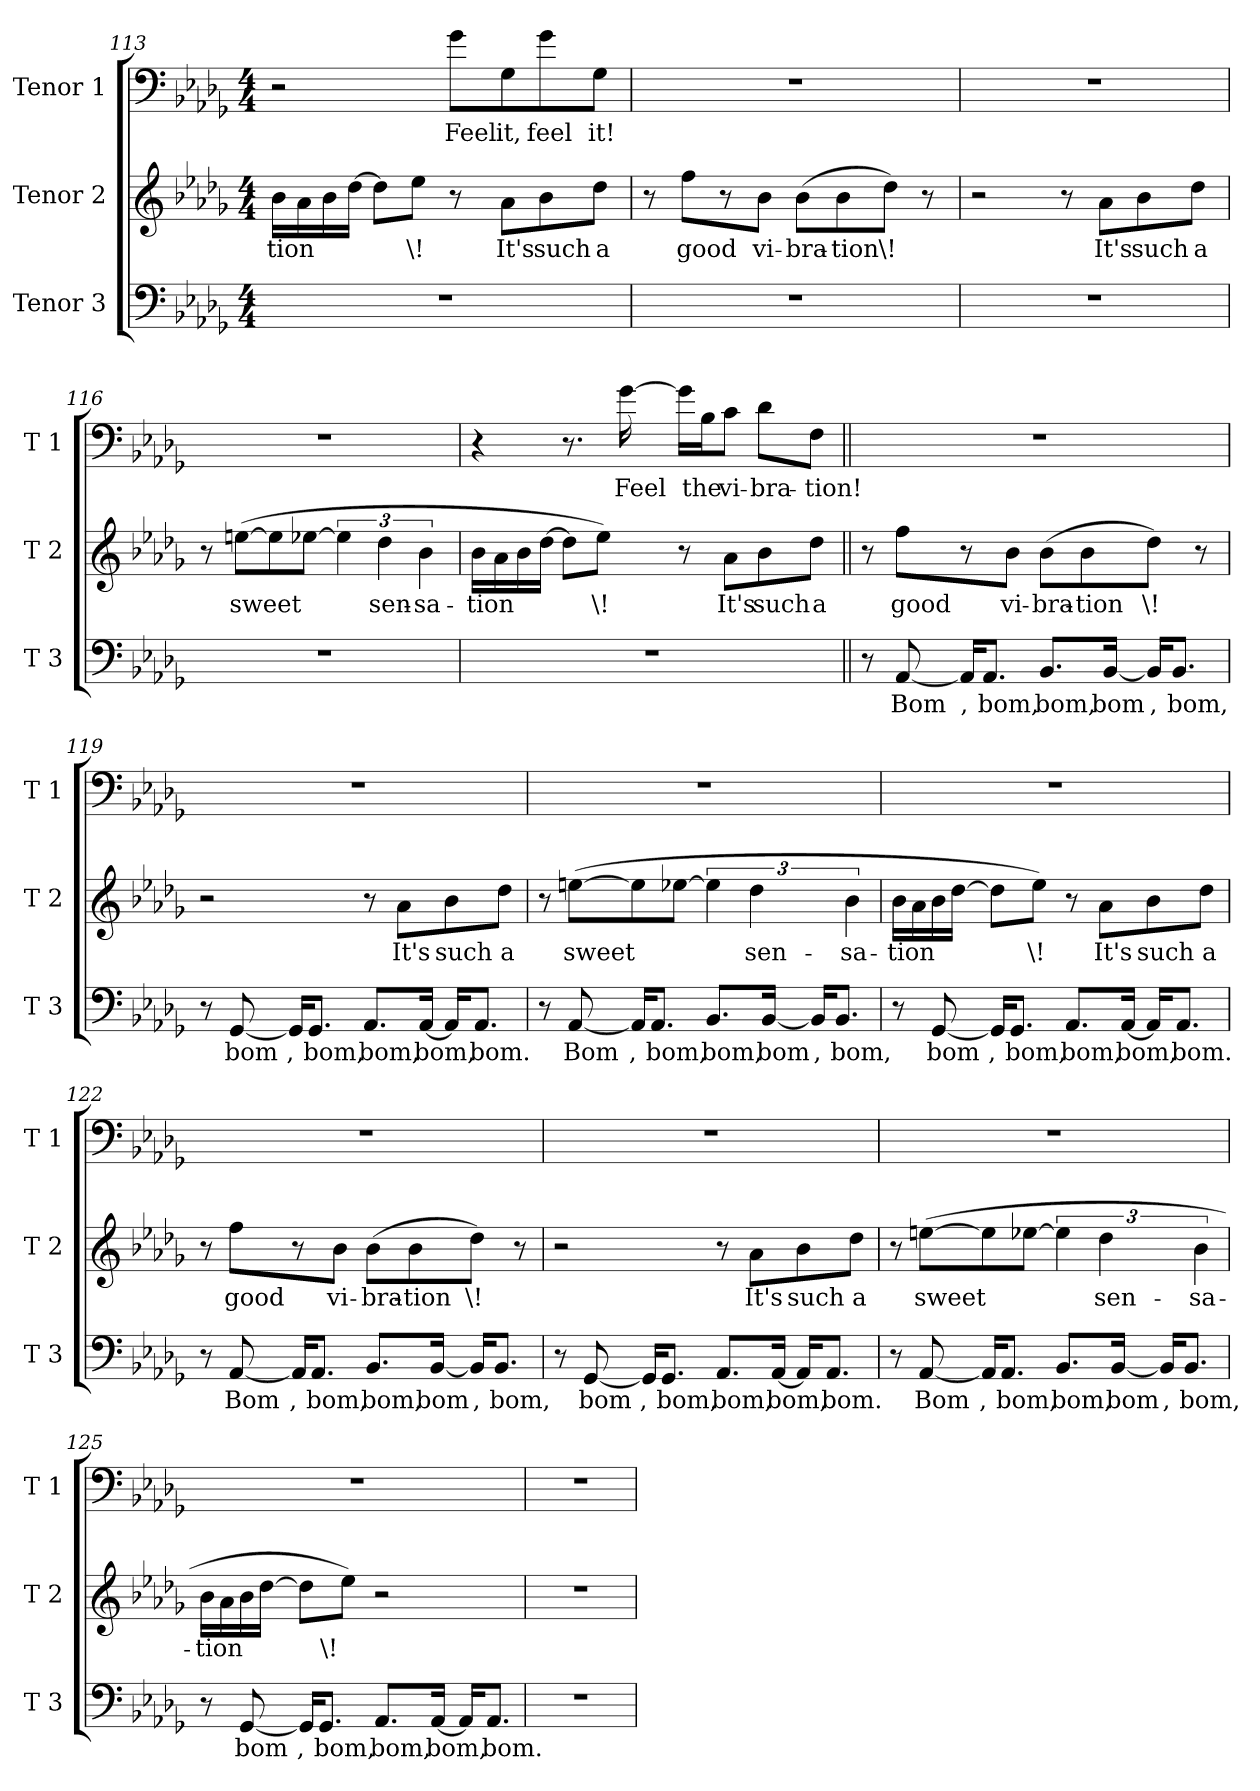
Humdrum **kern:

**kern	**text	**kern	**text	**kern	**text
*part3	*part3	*part2	*part2	*part1	*part1
*staff3	*staff3	*staff2	*staff2	*staff1	*staff1
*I"Tenor 3	*	*I"Tenor 2	*	*I"Tenor 1	*
*I'T 3	*	*I'T 2	*	*I'T 1	*
!!LO:LB:g=z
*clefF4	*	*clefG2	*	*clefF4	*
*k[b-e-a-d-g-]	*	*k[b-e-a-d-g-]	*	*k[b-e-a-d-g-]	*
*b-:	*	*b-:	*	*b-:	*
*M4/4	*	*M4/4	*	*M4/4	*
=113	=113	=113	=113	=113	=113
!	!	!	!LO:LY:b	!	!
1r	.	16b-\LL	-tion	2r	.
.	.	16a-\	.	.	.
.	.	16b-\	.	.	.
.	.	[16dd-\JJ	.	.	.
.	.	8dd-\L]	.	.	.
!	!	!	!LO:LY:b	!	!
.	.	8ee-\J	\!	.	.
!	!	!	!	!LO:N:head=solid	!LO:LY:b
.	.	8r	.	8g-\L	Feel
!	!	!	!LO:LY:b	!LO:N:head=solid	!LO:LY:b
.	.	8a-\L	It's	8G-\	it,
!	!	!	!LO:LY:b	!LO:N:head=solid	!LO:LY:b
.	.	8b-\	such	8g-\	feel
!	!	!	!LO:LY:b	!LO:N:head=solid	!LO:LY:b
.	.	8dd-\J	a	8G-\J	it!
=114	=114	=114	=114	=114	=114
1r	.	8r	.	1r	.
!	!	!	!LO:LY:b	!	!
.	.	8ff\L	good	.	.
.	.	8r	.	.	.
!	!	!	!LO:LY:b	!	!
.	.	8b-\J	vi-	.	.
!	!	!	!LO:LY:b	!	!
.	.	(>8b-\L	-bra-	.	.
!	!	!	!LO:LY:b	!	!
.	.	8b-\	-tion	.	.
!	!	!	!LO:LY:b	!	!
.	.	8dd-\J)	\!	.	.
.	.	8r	.	.	.
=115	=115	=115	=115	=115	=115
1r	.	2r	.	1r	.
.	.	8r	.	.	.
!	!	!	!LO:LY:b	!	!
.	.	8a-\L	It's	.	.
!	!	!	!LO:LY:b	!	!
.	.	8b-\	such	.	.
!	!	!	!LO:LY:b	!	!
.	.	8dd-\J	a	.	.
!!LO:PB:g=z
=116	=116	=116	=116	=116	=116
1r	.	8r	.	1r	.
!	!	!	!LO:LY:b	!	!
.	.	(>[8een\L	sweet	.	.
.	.	8ee\]	.	.	.
.	.	[8ee-X\J	.	.	.
.	.	6ee-\]	.	.	.
!	!	!	!LO:LY:b	!	!
.	.	6dd-\	sen-	.	.
!	!	!	!LO:LY:b	!	!
.	.	6b-\	-sa-	.	.
=117	=117	=117	=117	=117	=117
!	!	!	!LO:LY:b	!	!
1r	.	16b-\LL	-tion	4r	.
.	.	16a-\	.	.	.
.	.	16b-\	.	.	.
.	.	[16dd-\JJ	.	.	.
.	.	8dd-\L]	.	8.r	.
!	!	!	!LO:LY:b	!	!
.	.	8ee-\J)	\!	.	.
!	!	!	!	!LO:N:head=solid	!LO:LY:b
.	.	.	.	[16g-\	Feel
!	!	!	!	!LO:N:head=solid	!
.	.	8r	.	16g-\LL]	.
!	!	!	!	!LO:N:head=solid	!LO:LY:b
.	.	.	.	16B-\J	the
!	!	!	!LO:LY:b	!LO:N:head=solid	!LO:LY:b
.	.	8a-\L	It's	8c\J	vi-
!	!	!	!LO:LY:b	!LO:N:head=solid	!LO:LY:b
.	.	8b-\	such	8d-\L	-bra-
!	!	!	!LO:LY:b	!LO:N:head=solid	!LO:LY:b
.	.	8dd-\J	a	8F\J	-tion!
=118||	=118||	=118||	=118||	=118||	=118||
8r	.	8r	.	1r	.
!	!LO:LY:b	!	!LO:LY:b	!	!
[8AA-/	Bom	8ff\L	good	.	.
!	!LO:LY:b	!	!	!	!
16AA-/KL]	,	8r	.	.	.
!	!LO:LY:b	!	!	!	!
8.AA-/J	bom,	.	.	.	.
!	!	!	!LO:LY:b	!	!
.	.	8b-\J	vi-	.	.
!	!LO:LY:b	!	!LO:LY:b	!	!
8.BB-/L	bom,	(>8b-\L	-bra-	.	.
!	!	!	!LO:LY:b	!	!
.	.	8b-\	-tion	.	.
!	!LO:LY:b	!	!	!	!
[16BB-/Jk	bom	.	.	.	.
!	!LO:LY:b	!	!LO:LY:b	!	!
16BB-/KL]	,	8dd-\J)	\!	.	.
!	!LO:LY:b	!	!	!	!
8.BB-/J	bom,	.	.	.	.
.	.	8r	.	.	.
!!LO:LB:g=z
=119	=119	=119	=119	=119	=119
8r	.	2r	.	1r	.
!	!LO:LY:b	!	!	!	!
[8GG-/	bom	.	.	.	.
!	!LO:LY:b	!	!	!	!
16GG-/KL]	,	.	.	.	.
!	!LO:LY:b	!	!	!	!
8.GG-/J	bom,	.	.	.	.
!	!LO:LY:b	!	!	!	!
8.AA-/L	bom,	8r	.	.	.
!	!	!	!LO:LY:b	!	!
.	.	8a-\L	It's	.	.
!	!LO:LY:b	!	!	!	!
[16AA-/Jk	bom,	.	.	.	.
!	!	!	!LO:LY:b	!	!
16AA-/KL]	.	8b-\	such	.	.
!	!LO:LY:b	!	!	!	!
8.AA-/J	bom.	.	.	.	.
!	!	!	!LO:LY:b	!	!
.	.	8dd-\J	a	.	.
=120	=120	=120	=120	=120	=120
8r	.	8r	.	1r	.
!	!LO:LY:b	!	!LO:LY:b	!	!
[8AA-/	Bom	(>[8een\L	sweet	.	.
!	!LO:LY:b	!	!	!	!
16AA-/KL]	,	8ee\]	.	.	.
!	!LO:LY:b	!	!	!	!
8.AA-/J	bom,	.	.	.	.
.	.	[8ee-X\J	.	.	.
!	!LO:LY:b	!	!	!	!
8.BB-/L	bom,	6ee-\]	.	.	.
!	!	!	!LO:LY:b	!	!
.	.	6dd-\	sen-	.	.
!	!LO:LY:b	!	!	!	!
[16BB-/Jk	bom	.	.	.	.
!	!LO:LY:b	!	!	!	!
16BB-/KL]	,	.	.	.	.
!	!LO:LY:b	!	!	!	!
8.BB-/J	bom,	.	.	.	.
!	!	!	!LO:LY:b	!	!
.	.	6b-\	-sa-	.	.
=121	=121	=121	=121	=121	=121
!	!	!	!LO:LY:b	!	!
8r	.	16b-\LL	-tion	1r	.
.	.	16a-\	.	.	.
!	!LO:LY:b	!	!	!	!
[8GG-/	bom	16b-\	.	.	.
.	.	[16dd-\JJ	.	.	.
!	!LO:LY:b	!	!	!	!
16GG-/KL]	,	8dd-\L]	.	.	.
!	!LO:LY:b	!	!	!	!
8.GG-/J	bom,	.	.	.	.
!	!	!	!LO:LY:b	!	!
.	.	8ee-\J)	\!	.	.
!	!LO:LY:b	!	!	!	!
8.AA-/L	bom,	8r	.	.	.
!	!	!	!LO:LY:b	!	!
.	.	8a-\L	It's	.	.
!	!LO:LY:b	!	!	!	!
[16AA-/Jk	bom,	.	.	.	.
!	!	!	!LO:LY:b	!	!
16AA-/KL]	.	8b-\	such	.	.
!	!LO:LY:b	!	!	!	!
8.AA-/J	bom.	.	.	.	.
!	!	!	!LO:LY:b	!	!
.	.	8dd-\J	a	.	.
!!LO:LB:g=z
=122	=122	=122	=122	=122	=122
8r	.	8r	.	1r	.
!	!LO:LY:b	!	!LO:LY:b	!	!
[8AA-/	Bom	8ff\L	good	.	.
!	!LO:LY:b	!	!	!	!
16AA-/KL]	,	8r	.	.	.
!	!LO:LY:b	!	!	!	!
8.AA-/J	bom,	.	.	.	.
!	!	!	!LO:LY:b	!	!
.	.	8b-\J	vi-	.	.
!	!LO:LY:b	!	!LO:LY:b	!	!
8.BB-/L	bom,	(>8b-\L	-bra-	.	.
!	!	!	!LO:LY:b	!	!
.	.	8b-\	-tion	.	.
!	!LO:LY:b	!	!	!	!
[16BB-/Jk	bom	.	.	.	.
!	!LO:LY:b	!	!LO:LY:b	!	!
16BB-/KL]	,	8dd-\J)	\!	.	.
!	!LO:LY:b	!	!	!	!
8.BB-/J	bom,	.	.	.	.
.	.	8r	.	.	.
=123	=123	=123	=123	=123	=123
8r	.	2r	.	1r	.
!	!LO:LY:b	!	!	!	!
[8GG-/	bom	.	.	.	.
!	!LO:LY:b	!	!	!	!
16GG-/KL]	,	.	.	.	.
!	!LO:LY:b	!	!	!	!
8.GG-/J	bom,	.	.	.	.
!	!LO:LY:b	!	!	!	!
8.AA-/L	bom,	8r	.	.	.
!	!	!	!LO:LY:b	!	!
.	.	8a-\L	It's	.	.
!	!LO:LY:b	!	!	!	!
[16AA-/Jk	bom,	.	.	.	.
!	!	!	!LO:LY:b	!	!
16AA-/KL]	.	8b-\	such	.	.
!	!LO:LY:b	!	!	!	!
8.AA-/J	bom.	.	.	.	.
!	!	!	!LO:LY:b	!	!
.	.	8dd-\J	a	.	.
!!LO:LB:g=z
=124	=124	=124	=124	=124	=124
8r	.	8r	.	1r	.
!	!LO:LY:b	!	!LO:LY:b	!	!
[8AA-/	Bom	(>[8een\L	sweet	.	.
!	!LO:LY:b	!	!	!	!
16AA-/KL]	,	8ee\]	.	.	.
!	!LO:LY:b	!	!	!	!
8.AA-/J	bom,	.	.	.	.
.	.	[8ee-X\J	.	.	.
!	!LO:LY:b	!	!	!	!
8.BB-/L	bom,	6ee-\]	.	.	.
!	!	!	!LO:LY:b	!	!
.	.	6dd-\	sen-	.	.
!	!LO:LY:b	!	!	!	!
[16BB-/Jk	bom	.	.	.	.
!	!LO:LY:b	!	!	!	!
16BB-/KL]	,	.	.	.	.
!	!LO:LY:b	!	!	!	!
8.BB-/J	bom,	.	.	.	.
!	!	!	!LO:LY:b	!	!
.	.	6b-\	-sa-	.	.
=125	=125	=125	=125	=125	=125
!	!	!	!LO:LY:b	!	!
8r	.	16b-\LL	-tion	1r	.
.	.	16a-\	.	.	.
!	!LO:LY:b	!	!	!	!
[8GG-/	bom	16b-\	.	.	.
.	.	[16dd-\JJ	.	.	.
!	!LO:LY:b	!	!	!	!
16GG-/KL]	,	8dd-\L]	.	.	.
!	!LO:LY:b	!	!	!	!
8.GG-/J	bom,	.	.	.	.
!	!	!	!LO:LY:b	!	!
.	.	8ee-\J)	\!	.	.
!	!LO:LY:b	!	!	!	!
8.AA-/L	bom,	2r	.	.	.
!	!LO:LY:b	!	!	!	!
[16AA-/Jk	bom,	.	.	.	.
16AA-/KL]	.	.	.	.	.
!	!LO:LY:b	!	!	!	!
8.AA-/J	bom.	.	.	.	.
!!LO:LB:g=z
=126	=126	=126	=126	=126	=126
1r	.	1r	.	1r	.
=	=	=	=	=	=
*-	*-	*-	*-	*-	*-
